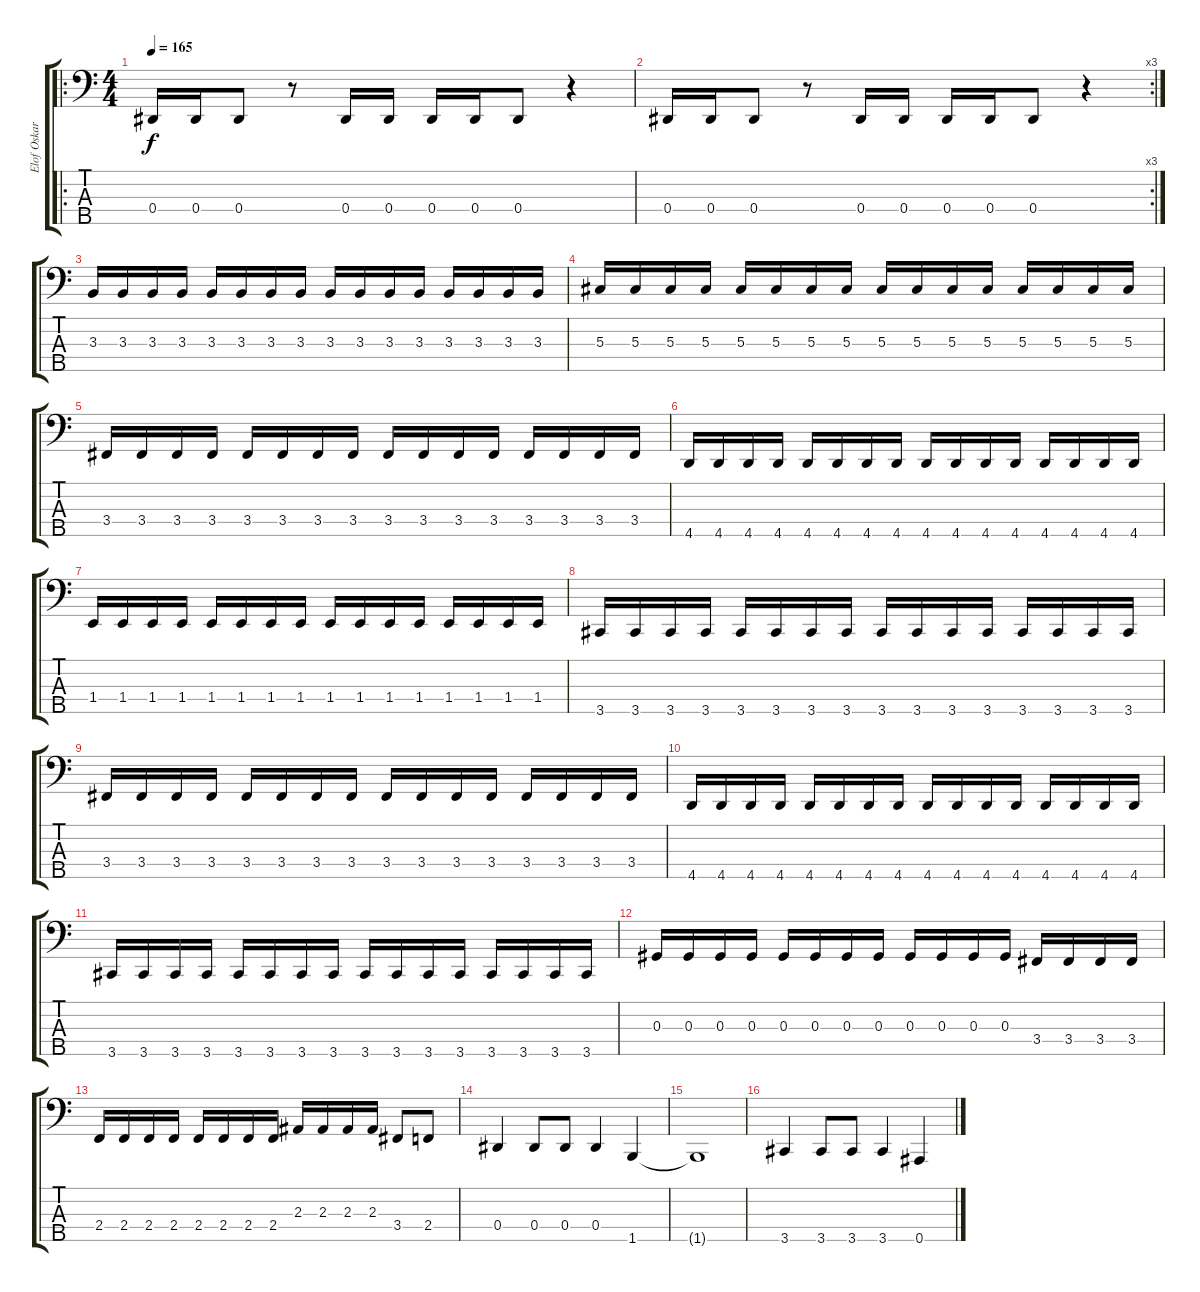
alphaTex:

\track ("Elof Oskar Eriksson" "Elof Oskar") {instrument electricbasspick}
\staff {score tabs}
\tuning (Gb2 Db2 Ab1 Eb1 Bb0) {hide}
\ro
\ts (4 4)
\tempo 165
\clef f4
\ks c
0.4.16{dy f} 0.4.16 0.4.8 r.8 0.4.16 0.4.16 0.4.16 0.4.16 0.4.8 r.4 |
\rc 3
0.4.16 0.4.16 0.4.8 r.8 0.4.16 0.4.16 0.4.16 0.4.16 0.4.8 r.4 |
3.3.16 3.3.16 3.3.16 3.3.16 3.3.16 3.3.16 3.3.16 3.3.16 3.3.16 3.3.16 3.3.16 3.3.16 3.3.16 3.3.16 3.3.16 3.3.16 |
5.3.16 5.3.16 5.3.16 5.3.16 5.3.16 5.3.16 5.3.16 5.3.16 5.3.16 5.3.16 5.3.16 5.3.16 5.3.16 5.3.16 5.3.16 5.3.16 |
3.4.16 3.4.16 3.4.16 3.4.16 3.4.16 3.4.16 3.4.16 3.4.16 3.4.16 3.4.16 3.4.16 3.4.16 3.4.16 3.4.16 3.4.16 3.4.16 |
4.5.16 4.5.16 4.5.16 4.5.16 4.5.16 4.5.16 4.5.16 4.5.16 4.5.16 4.5.16 4.5.16 4.5.16 4.5.16 4.5.16 4.5.16 4.5.16 |
1.4.16 1.4.16 1.4.16 1.4.16 1.4.16 1.4.16 1.4.16 1.4.16 1.4.16 1.4.16 1.4.16 1.4.16 1.4.16 1.4.16 1.4.16 1.4.16 |
3.5.16 3.5.16 3.5.16 3.5.16 3.5.16 3.5.16 3.5.16 3.5.16 3.5.16 3.5.16 3.5.16 3.5.16 3.5.16 3.5.16 3.5.16 3.5.16 |
3.4.16 3.4.16 3.4.16 3.4.16 3.4.16 3.4.16 3.4.16 3.4.16 3.4.16 3.4.16 3.4.16 3.4.16 3.4.16 3.4.16 3.4.16 3.4.16 |
4.5.16 4.5.16 4.5.16 4.5.16 4.5.16 4.5.16 4.5.16 4.5.16 4.5.16 4.5.16 4.5.16 4.5.16 4.5.16 4.5.16 4.5.16 4.5.16 |
3.5.16 3.5.16 3.5.16 3.5.16 3.5.16 3.5.16 3.5.16 3.5.16 3.5.16 3.5.16 3.5.16 3.5.16 3.5.16 3.5.16 3.5.16 3.5.16 |
0.3.16 0.3.16 0.3.16 0.3.16 0.3.16 0.3.16 0.3.16 0.3.16 0.3.16 0.3.16 0.3.16 0.3.16 3.4.16 3.4.16 3.4.16 3.4.16 |
2.4.16 2.4.16 2.4.16 2.4.16 2.4.16 2.4.16 2.4.16 2.4.16 2.3.16 2.3.16 2.3.16 2.3.16 3.4.8 2.4.8 |
0.4.4 0.4.8 0.4.8 0.4.4 1.5.4 |
1.5{t}.1 |
3.5.4 3.5.8 3.5.8 3.5.4 0.5.4
